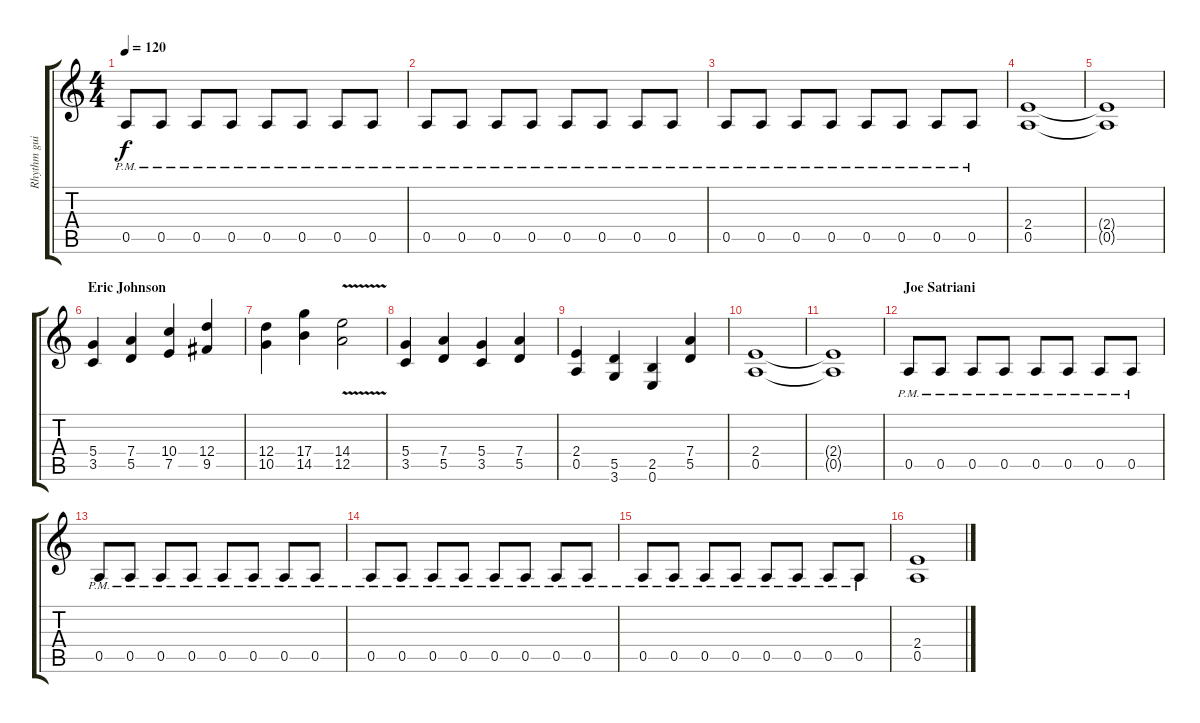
\track ("Rhythm guitar" "Rhythm gui") {instrument overdrivenguitar}
\staff {score tabs}
\tuning (E4 B3 G3 D3 A2 E2) {hide}
\ts (4 4)
\tempo 120
\clef g2
\ks c
0.5{pm}.8{dy f} 0.5{pm}.8 0.5{pm}.8 0.5{pm}.8 0.5{pm}.8 0.5{pm}.8 0.5{pm}.8 0.5{pm}.8 |
0.5{pm}.8 0.5{pm}.8 0.5{pm}.8 0.5{pm}.8 0.5{pm}.8 0.5{pm}.8 0.5{pm}.8 0.5{pm}.8 |
0.5{pm}.8 0.5{pm}.8 0.5{pm}.8 0.5{pm}.8 0.5{pm}.8 0.5{pm}.8 0.5{pm}.8 0.5{pm}.8 |
(2.4 0.5).1 |
(2.4{t} 0.5{t}).1 |
\section ("" "Eric Johnson")
(5.4 3.5).4 (7.4 5.5).4 (10.4 7.5).4 (12.4 9.5).4 |
(12.4 10.5).4 (17.4 14.5).4 (14.4{v} 12.5{v}).2 |
(5.4 3.5).4 (7.4 5.5).4 (5.4 3.5).4 (7.4 5.5).4 |
(2.4 0.5).4 (5.5 3.6).4 (2.5 0.6).4 (7.4 5.5).4 |
(2.4 0.5).1 |
(2.4{t} 0.5{t}).1 |
\section ("" "Joe Satriani")
0.5{pm}.8 0.5{pm}.8 0.5{pm}.8 0.5{pm}.8 0.5{pm}.8 0.5{pm}.8 0.5{pm}.8 0.5{pm}.8 |
0.5{pm}.8 0.5{pm}.8 0.5{pm}.8 0.5{pm}.8 0.5{pm}.8 0.5{pm}.8 0.5{pm}.8 0.5{pm}.8 |
0.5{pm}.8 0.5{pm}.8 0.5{pm}.8 0.5{pm}.8 0.5{pm}.8 0.5{pm}.8 0.5{pm}.8 0.5{pm}.8 |
0.5{pm}.8 0.5{pm}.8 0.5{pm}.8 0.5{pm}.8 0.5{pm}.8 0.5{pm}.8 0.5{pm}.8 0.5{pm}.8 |
(2.4 0.5).1
